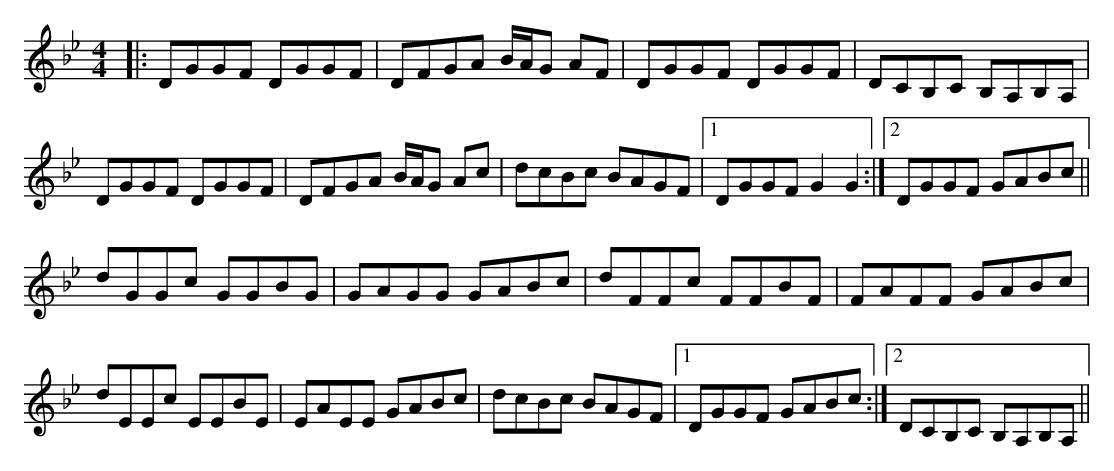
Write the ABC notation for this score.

X:1
M:4/4
K:Gmin
|:DGGF DGGF|DFGA B/A/G AF|DGGF DGGF|DCB,C B,A,B,A,|
DGGF DGGF|DFGA B/A/G Ac|dcBc BAGF|1 DGGF G2 G2:|2 DGGF GABc||
dGGc GGBG|GAGG GABc|dFFc FFBF|FAFF GABc|
dEEc EEBE|EAEE GABc|dcBc BAGF|1 DGGF GABc:|2 DCB,C B,A,B,A,||
